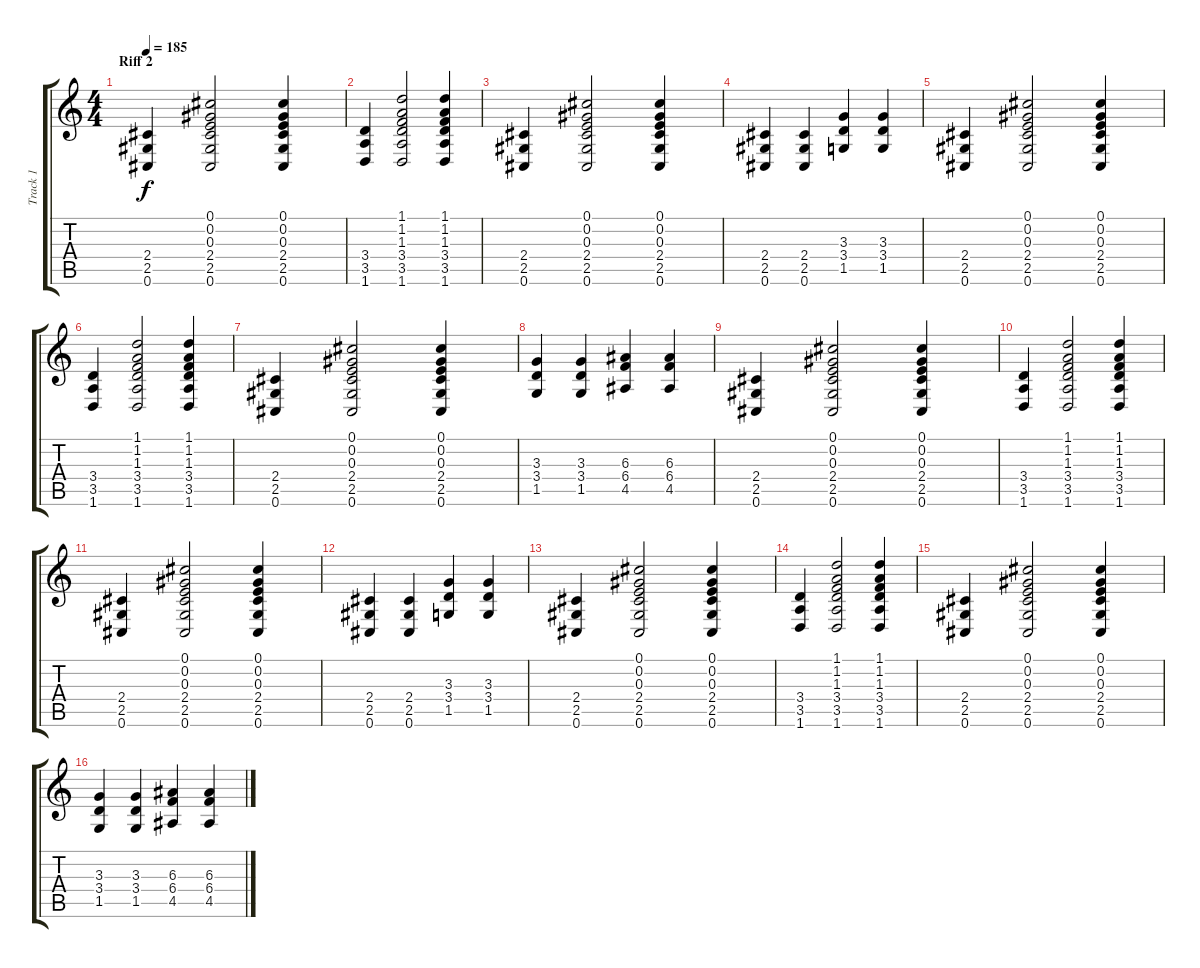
\track ("Track 1" "Track 1") {instrument distortionguitar}
\staff {score tabs}
\tuning (Db4 Ab3 E3 B2 Gb2 Db2) {hide}
\ts (4 4)
\section ("" "Riff 2")
\tempo 185
\clef g2
\ks c
(2.4 2.5 0.6).4{dy f} (0.1 0.2 0.3 2.4 2.5 0.6).2 (0.1 0.2 0.3 2.4 2.5 0.6).4 |
(3.4 3.5 1.6).4 (1.1 1.2 1.3 3.4 3.5 1.6).2 (1.1 1.2 1.3 3.4 3.5 1.6).4 |
(2.4 2.5 0.6).4 (0.1 0.2 0.3 2.4 2.5 0.6).2 (0.1 0.2 0.3 2.4 2.5 0.6).4 |
(2.4 2.5 0.6).4 (2.4 2.5 0.6).4 (3.3 3.4 1.5).4 (3.3 3.4 1.5).4 |
(2.4 2.5 0.6).4 (0.1 0.2 0.3 2.4 2.5 0.6).2 (0.1 0.2 0.3 2.4 2.5 0.6).4 |
(3.4 3.5 1.6).4 (1.1 1.2 1.3 3.4 3.5 1.6).2 (1.1 1.2 1.3 3.4 3.5 1.6).4 |
(2.4 2.5 0.6).4 (0.1 0.2 0.3 2.4 2.5 0.6).2 (0.1 0.2 0.3 2.4 2.5 0.6).4 |
(3.3 3.4 1.5).4 (3.3 3.4 1.5).4 (6.3 6.4 4.5).4 (6.3 6.4 4.5).4 |
(2.4 2.5 0.6).4 (0.1 0.2 0.3 2.4 2.5 0.6).2 (0.1 0.2 0.3 2.4 2.5 0.6).4 |
(3.4 3.5 1.6).4 (1.1 1.2 1.3 3.4 3.5 1.6).2 (1.1 1.2 1.3 3.4 3.5 1.6).4 |
(2.4 2.5 0.6).4 (0.1 0.2 0.3 2.4 2.5 0.6).2 (0.1 0.2 0.3 2.4 2.5 0.6).4 |
(2.4 2.5 0.6).4 (2.4 2.5 0.6).4 (3.3 3.4 1.5).4 (3.3 3.4 1.5).4 |
(2.4 2.5 0.6).4 (0.1 0.2 0.3 2.4 2.5 0.6).2 (0.1 0.2 0.3 2.4 2.5 0.6).4 |
(3.4 3.5 1.6).4 (1.1 1.2 1.3 3.4 3.5 1.6).2 (1.1 1.2 1.3 3.4 3.5 1.6).4 |
(2.4 2.5 0.6).4 (0.1 0.2 0.3 2.4 2.5 0.6).2 (0.1 0.2 0.3 2.4 2.5 0.6).4 |
(3.3 3.4 1.5).4 (3.3 3.4 1.5).4 (6.3 6.4 4.5).4 (6.3 6.4 4.5).4
